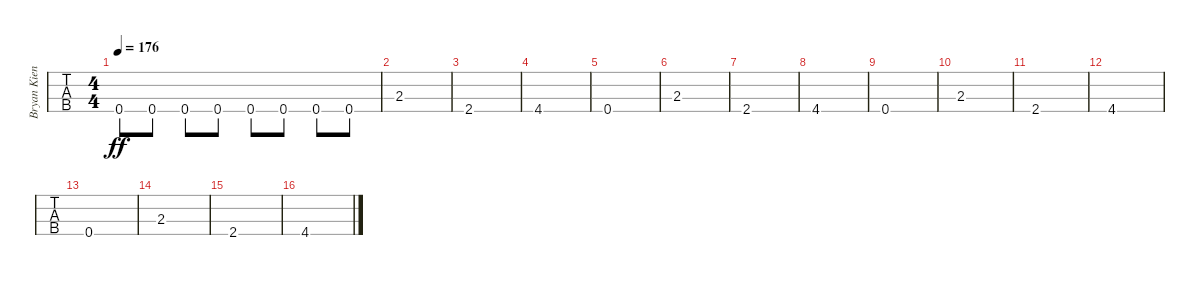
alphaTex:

\track ("Bryan Kienlen - Bass" "Bryan Kien") {instrument electricbassfinger}
\staff {tabs}
\tuning (G2 D2 A1 E1) {hide}
\ts (4 4)
\tempo 176
\clef f4
\ks b
0.4.8{dy ff} 0.4.8 0.4.8 0.4.8 0.4.8 0.4.8 0.4.8 0.4.8 |
2.3.1 |
2.4.1 |
4.4.1 |
0.4.1 |
2.3.1 |
2.4.1 |
4.4.1 |
0.4.1 |
2.3.1 |
2.4.1 |
4.4.1 |
0.4.1 |
2.3.1 |
2.4.1 |
4.4.1
